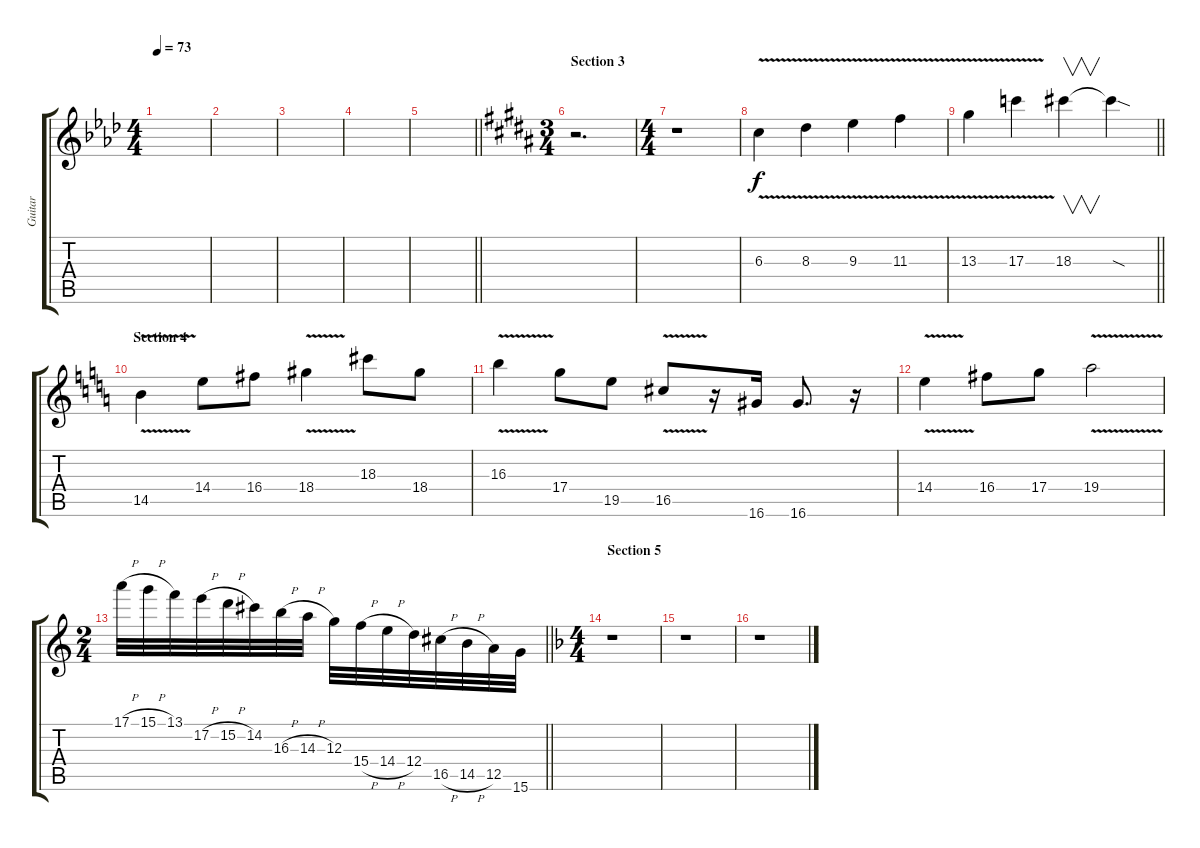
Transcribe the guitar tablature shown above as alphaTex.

\track ("Guitar" "Guitar") {instrument overdrivenguitar}
\staff {score tabs}
\tuning (E4 B3 G3 D3 A2 E2) {hide}
\ts (4 4)
\tempo 73
\clef g2
\ks fminor
|
|
|
|
\barLineRight lightlight
|
\ts (3 4)
\section ("" "Section 3")
\ks g#minor
r.2{d} |
\ts (4 4)
r.1 |
6.3{v}.4 8.3{v}.4 9.3{v}.4 11.3{v}.4 |
\barLineRight lightlight
13.3{v}.4 17.3{v}.4 18.3.4{v} 18.3{sod t}.4 |
\section ("" "Section 4")
\ks aminor
14.5{v}.4 14.4.8 16.4.8 18.4{v}.4 18.3.8 18.4.8 |
16.3{v}.4 17.4.8 19.5.8 16.5{v}.8 r.16 16.6.16 16.6.8{d} r.16 |
14.4{v}.4 16.4.8 17.4.8 19.4{v}.2 |
\ts (2 4)
\barLineRight lightlight
17.1{h}.32 15.1{h}.32 13.1.32 17.2{h}.32 15.2{h}.32 14.2.32 16.3{h}.32 14.3{h}.32 12.3.32 15.4{h}.32 14.4{h}.32 12.4.32 16.5{h}.32 14.5{h}.32 12.5.32 15.6.32 |
\ts (4 4)
\section ("" "Section 5")
\ks dminor
r.1 |
r.1 |
r.1
